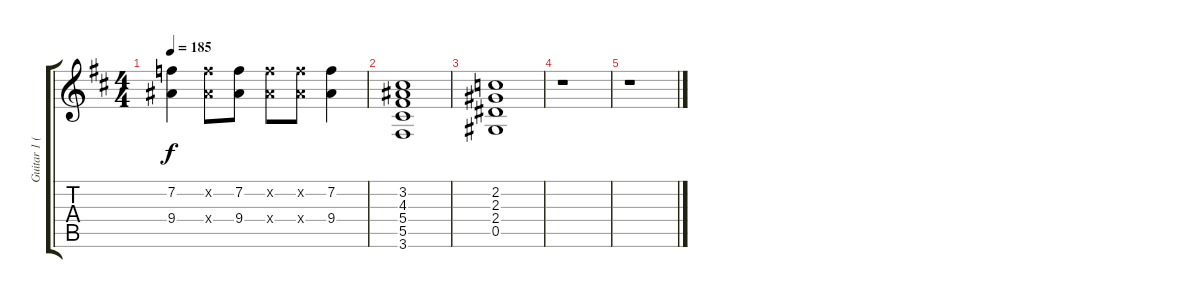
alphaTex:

\track ("Guitar 1 (Sukito)" "Guitar 1 (") {instrument overdrivenguitar}
\staff {score tabs}
\tuning (Eb4 Bb3 Gb3 Db3 Ab2 Eb2) {hide}
\ts (4 4)
\tempo 185
\clef g2
\ks d
(7.2 9.4).4{dy f} (7.2{x} 9.4{x}).8 (7.2 9.4).8 (7.2{x} 9.4{x}).8 (7.2{x} 9.4{x}).8 (7.2 9.4).4 |
(3.2 4.3 5.4 5.5 3.6).1 |
(2.2 2.3 2.4 0.5).1 |
r.1 |
r.1
